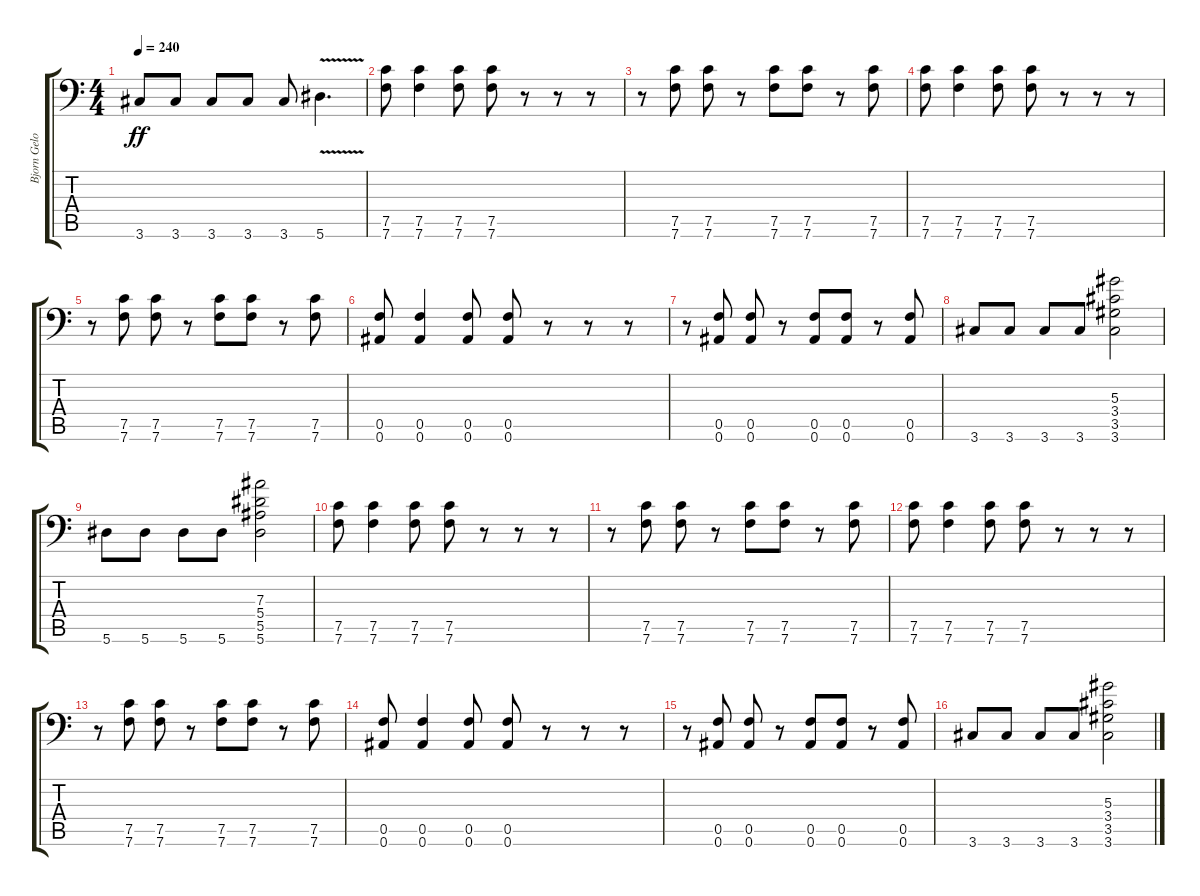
\track ("Bjorn Gelotte" "Bjorn Gelo") {instrument distortionguitar}
\staff {score tabs}
\tuning (C4 G3 Eb3 Bb2 F2 Bb1) {hide}
\ts (4 4)
\tempo 240
\clef f4
\ks c
3.6.8{dy ff} 3.6.8 3.6.8 3.6.8 3.6.8 5.6{v}.4{d} |
(7.5 7.6).8 (7.5 7.6).4 (7.5 7.6).8 (7.5 7.6).8 r.8 r.8 r.8 |
r.8 (7.5 7.6).8 (7.5 7.6).8 r.8 (7.5 7.6).8 (7.5 7.6).8 r.8 (7.5 7.6).8 |
(7.5 7.6).8 (7.5 7.6).4 (7.5 7.6).8 (7.5 7.6).8 r.8 r.8 r.8 |
r.8 (7.5 7.6).8 (7.5 7.6).8 r.8 (7.5 7.6).8 (7.5 7.6).8 r.8 (7.5 7.6).8 |
(0.5 0.6).8 (0.5 0.6).4 (0.5 0.6).8 (0.5 0.6).8 r.8 r.8 r.8 |
r.8 (0.5 0.6).8 (0.5 0.6).8 r.8 (0.5 0.6).8 (0.5 0.6).8 r.8 (0.5 0.6).8 |
3.6.8 3.6.8 3.6.8 3.6.8 (5.3 3.4 3.5 3.6).2 |
5.6.8 5.6.8 5.6.8 5.6.8 (7.3 5.4 5.5 5.6).2 |
(7.5 7.6).8 (7.5 7.6).4 (7.5 7.6).8 (7.5 7.6).8 r.8 r.8 r.8 |
r.8 (7.5 7.6).8 (7.5 7.6).8 r.8 (7.5 7.6).8 (7.5 7.6).8 r.8 (7.5 7.6).8 |
(7.5 7.6).8 (7.5 7.6).4 (7.5 7.6).8 (7.5 7.6).8 r.8 r.8 r.8 |
r.8 (7.5 7.6).8 (7.5 7.6).8 r.8 (7.5 7.6).8 (7.5 7.6).8 r.8 (7.5 7.6).8 |
(0.5 0.6).8 (0.5 0.6).4 (0.5 0.6).8 (0.5 0.6).8 r.8 r.8 r.8 |
r.8 (0.5 0.6).8 (0.5 0.6).8 r.8 (0.5 0.6).8 (0.5 0.6).8 r.8 (0.5 0.6).8 |
3.6.8 3.6.8 3.6.8 3.6.8 (5.3 3.4 3.5 3.6).2
